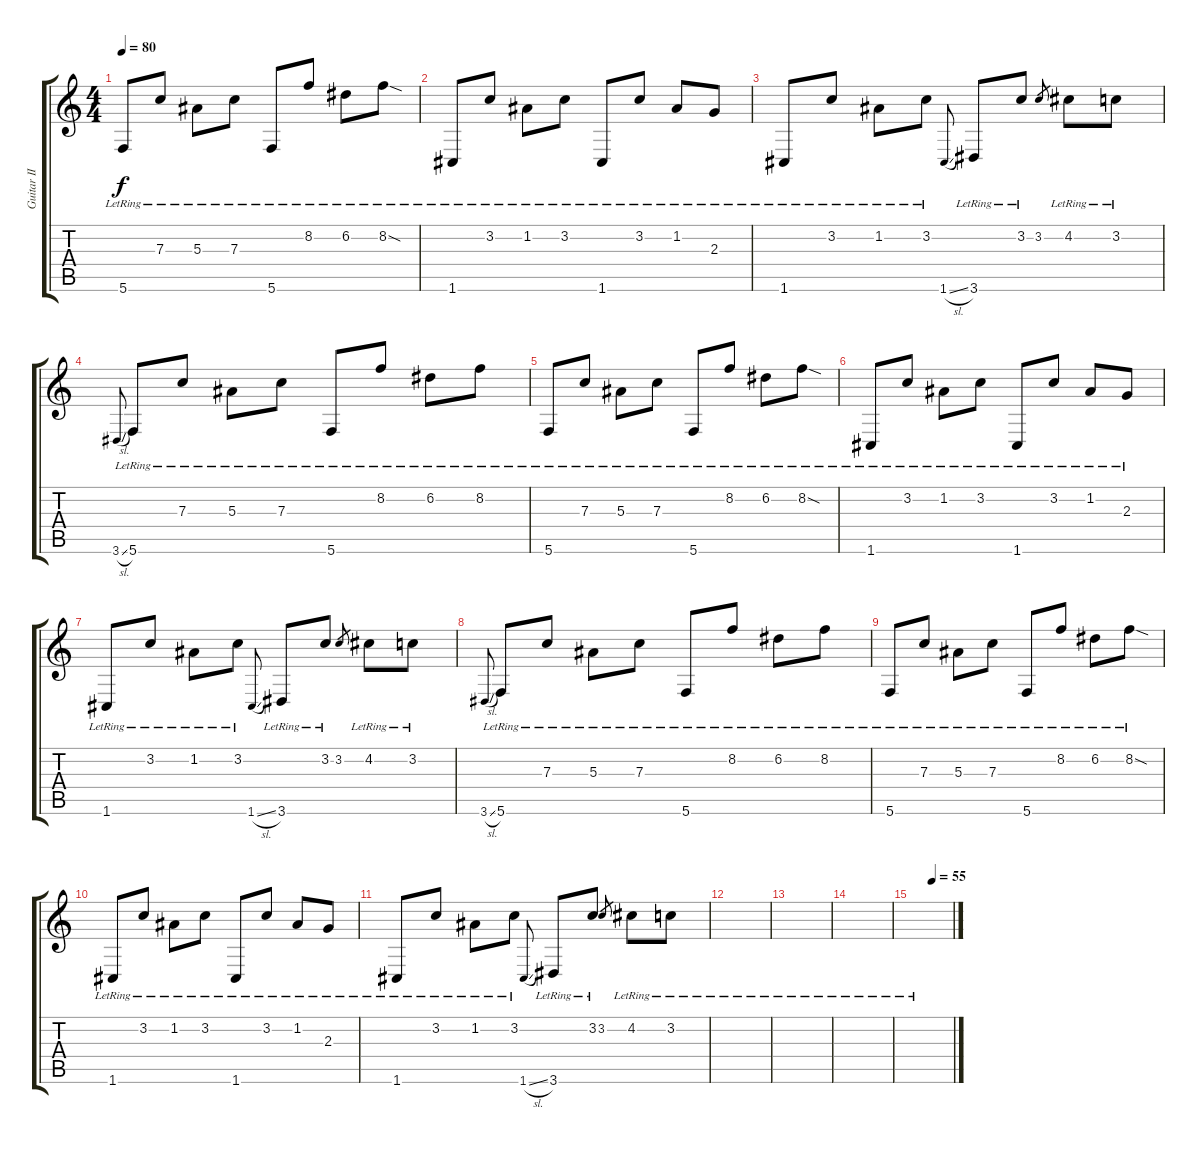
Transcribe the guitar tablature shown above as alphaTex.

\track ("Guitar II" "Guitar II") {instrument electricguitarclean}
\staff {score tabs}
\tuning (D4 A3 F3 C3 G2 C2) {hide}
\ts (4 4)
\tempo 80
\clef g2
\ks c
5.6{lr}.8{dy f} 7.3{lr}.8 5.3{lr}.8 7.3{lr}.8 5.6{lr}.8 8.2{lr}.8 6.2{lr}.8 8.2{sod lr}.8 |
1.6{lr}.8 3.2{lr}.8 1.2{lr}.8 3.2{lr}.8 1.6{lr}.8 3.2{lr}.8 1.2{lr}.8 2.3{lr}.8 |
1.6{lr}.8 3.2{lr}.8 1.2{lr}.8 3.2{lr}.8 1.6{sl}.8{gr onbeat} 3.6{lr}.8 3.2{lr}.8 3.2.8{gr} 4.2{lr}.8 3.2{lr}.8 |
3.6{sl}.8{gr onbeat} 5.6{lr}.8 7.3{lr}.8 5.3{lr}.8 7.3{lr}.8 5.6{lr}.8 8.2{lr}.8 6.2{lr}.8 8.2{lr}.8 |
5.6{lr}.8 7.3{lr}.8 5.3{lr}.8 7.3{lr}.8 5.6{lr}.8 8.2{lr}.8 6.2{lr}.8 8.2{sod lr}.8 |
1.6{lr}.8 3.2{lr}.8 1.2{lr}.8 3.2{lr}.8 1.6{lr}.8 3.2{lr}.8 1.2{lr}.8 2.3{lr}.8 |
1.6{lr}.8 3.2{lr}.8 1.2{lr}.8 3.2{lr}.8 1.6{sl}.8{gr onbeat} 3.6{lr}.8 3.2{lr}.8 3.2.8{gr} 4.2{lr}.8 3.2{lr}.8 |
3.6{sl}.8{gr onbeat} 5.6{lr}.8 7.3{lr}.8 5.3{lr}.8 7.3{lr}.8 5.6{lr}.8 8.2{lr}.8 6.2{lr}.8 8.2{lr}.8 |
5.6{lr}.8 7.3{lr}.8 5.3{lr}.8 7.3{lr}.8 5.6{lr}.8 8.2{lr}.8 6.2{lr}.8 8.2{sod lr}.8 |
1.6{lr}.8 3.2{lr}.8 1.2{lr}.8 3.2{lr}.8 1.6{lr}.8 3.2{lr}.8 1.2{lr}.8 2.3{lr}.8 |
1.6{lr}.8 3.2{lr}.8 1.2{lr}.8 3.2{lr}.8 1.6{sl}.8{gr onbeat} 3.6{lr}.8 3.2{lr}.8 3.2.8{gr} 4.2{lr}.8 3.2{lr}.8 |
|
|
|
\tempo (55 0.5)
